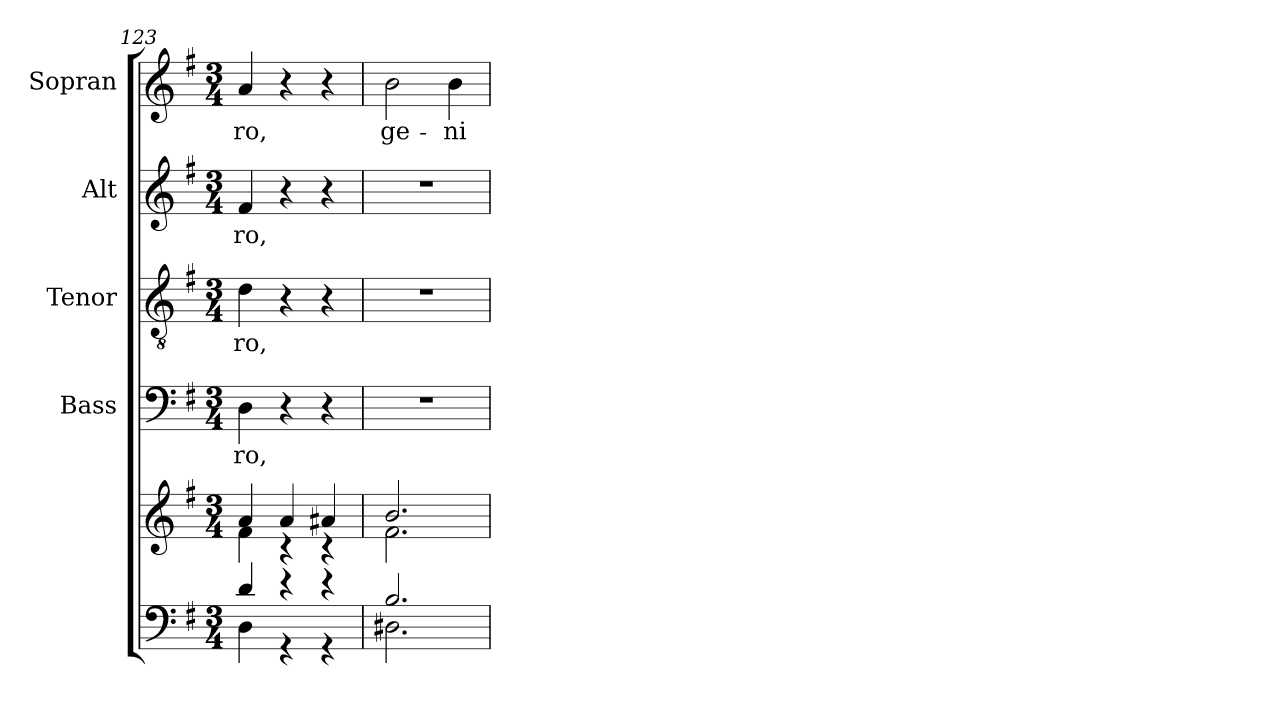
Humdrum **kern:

**kern	**kern	**kern	**text	**kern	**text	**kern	**text	**kern	**text
*part5	*part5	*part4	*part4	*part3	*part3	*part2	*part2	*part1	*part1
*staff6	*staff5	*staff4	*staff4	*staff3	*staff3	*staff2	*staff2	*staff1	*staff1
*	*	*I"Bass	*	*I"Tenor	*	*I"Alt	*	*I"Sopran	*
*	*	*I'B.	*	*I'T.	*	*I'A.	*	*I'S.	*
*clefF4	*clefG2	*clefF4	*	*clefGv2	*	*clefG2	*	*clefG2	*
*k[f#]	*k[f#]	*k[f#]	*	*k[f#]	*	*k[f#]	*	*k[f#]	*
*G:	*G:	*G:	*	*G:	*	*G:	*	*G:	*
*M3/4	*M3/4	*M3/4	*	*M3/4	*	*M3/4	*	*M3/4	*
=123	=123	=123	=123	=123	=123	=123	=123	=123	=123
*^	*^	*	*	*	*	*	*	*	*
!	!	!	!	!	!LO:LY:b	!	!LO:LY:b	!	!LO:LY:b	!	!LO:LY:b
4d/	4D\	4a/	4f#\	4D\	-ro,	4d\	-ro,	4f#/	-ro,	4a/	-ro,
4r	4r	4a/	4rc	4r	.	4r	.	4r	.	4r	.
4r	4r	4a#X/	4rc	4r	.	4r	.	4r	.	4r	.
=124	=124	=124	=124	=124	=124	=124	=124	=124	=124	=124	=124
!	!	!	!	!	!	!	!	!	!	!	!LO:LY:b
2.B/	2.D#X\	2.b/	2.f#\	2.r	.	2.r	.	2.r	.	2b\	ge-
!	!	!	!	!	!	!	!	!	!	!	!LO:LY:b
.	.	.	.	.	.	.	.	.	.	4b\	-ni-
*v	*v	*	*	*	*	*	*	*	*	*	*
*	*v	*v	*	*	*	*	*	*	*	*
=	=	=	=	=	=	=	=	=	=
*-	*-	*-	*-	*-	*-	*-	*-	*-	*-
